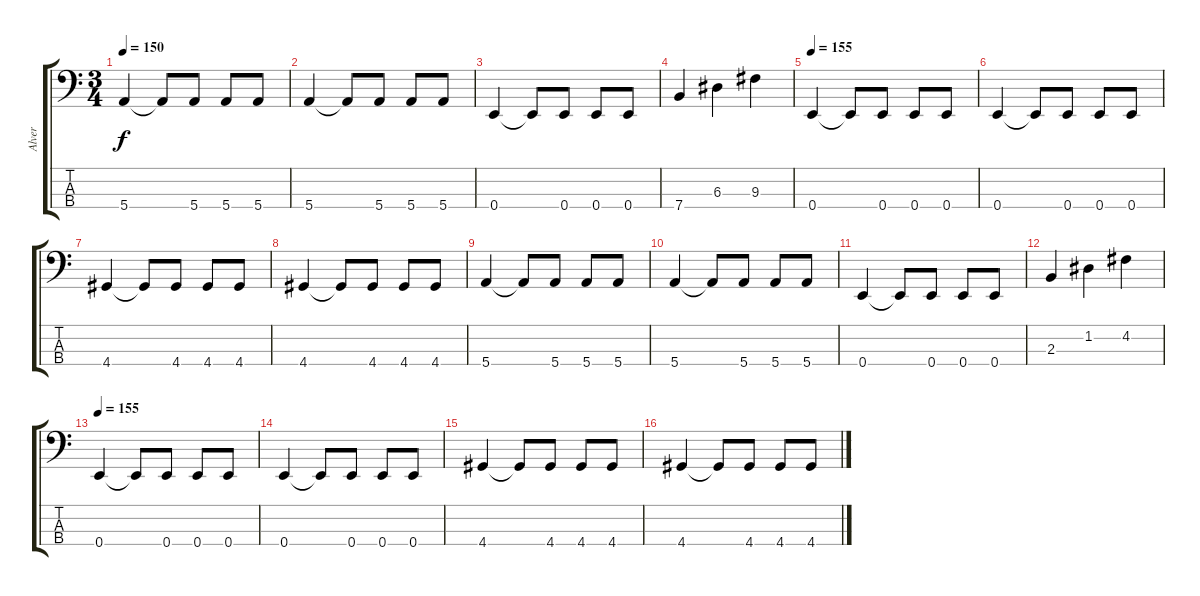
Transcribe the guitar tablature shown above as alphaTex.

\track ("Alver" "Alver") {instrument electricbassfinger}
\staff {score tabs}
\tuning (G2 D2 A1 E1) {hide}
\ts (3 4)
\tempo 150
\clef f4
\ks c
5.4.4{dy f} 5.4{t}.8 5.4.8 5.4.8 5.4.8 |
5.4.4 5.4{t}.8 5.4.8 5.4.8 5.4.8 |
0.4.4 0.4{t}.8 0.4.8 0.4.8 0.4.8 |
7.4.4 6.3.4 9.3.4 |
\tempo 155
0.4.4 0.4{t}.8 0.4.8 0.4.8 0.4.8 |
0.4.4 0.4{t}.8 0.4.8 0.4.8 0.4.8 |
4.4.4 4.4{t}.8 4.4.8 4.4.8 4.4.8 |
4.4.4 4.4{t}.8 4.4.8 4.4.8 4.4.8 |
5.4.4 5.4{t}.8 5.4.8 5.4.8 5.4.8 |
5.4.4 5.4{t}.8 5.4.8 5.4.8 5.4.8 |
0.4.4 0.4{t}.8 0.4.8 0.4.8 0.4.8 |
2.3.4 1.2.4 4.2.4 |
\tempo 155
0.4.4 0.4{t}.8 0.4.8 0.4.8 0.4.8 |
0.4.4 0.4{t}.8 0.4.8 0.4.8 0.4.8 |
4.4.4 4.4{t}.8 4.4.8 4.4.8 4.4.8 |
4.4.4 4.4{t}.8 4.4.8 4.4.8 4.4.8
